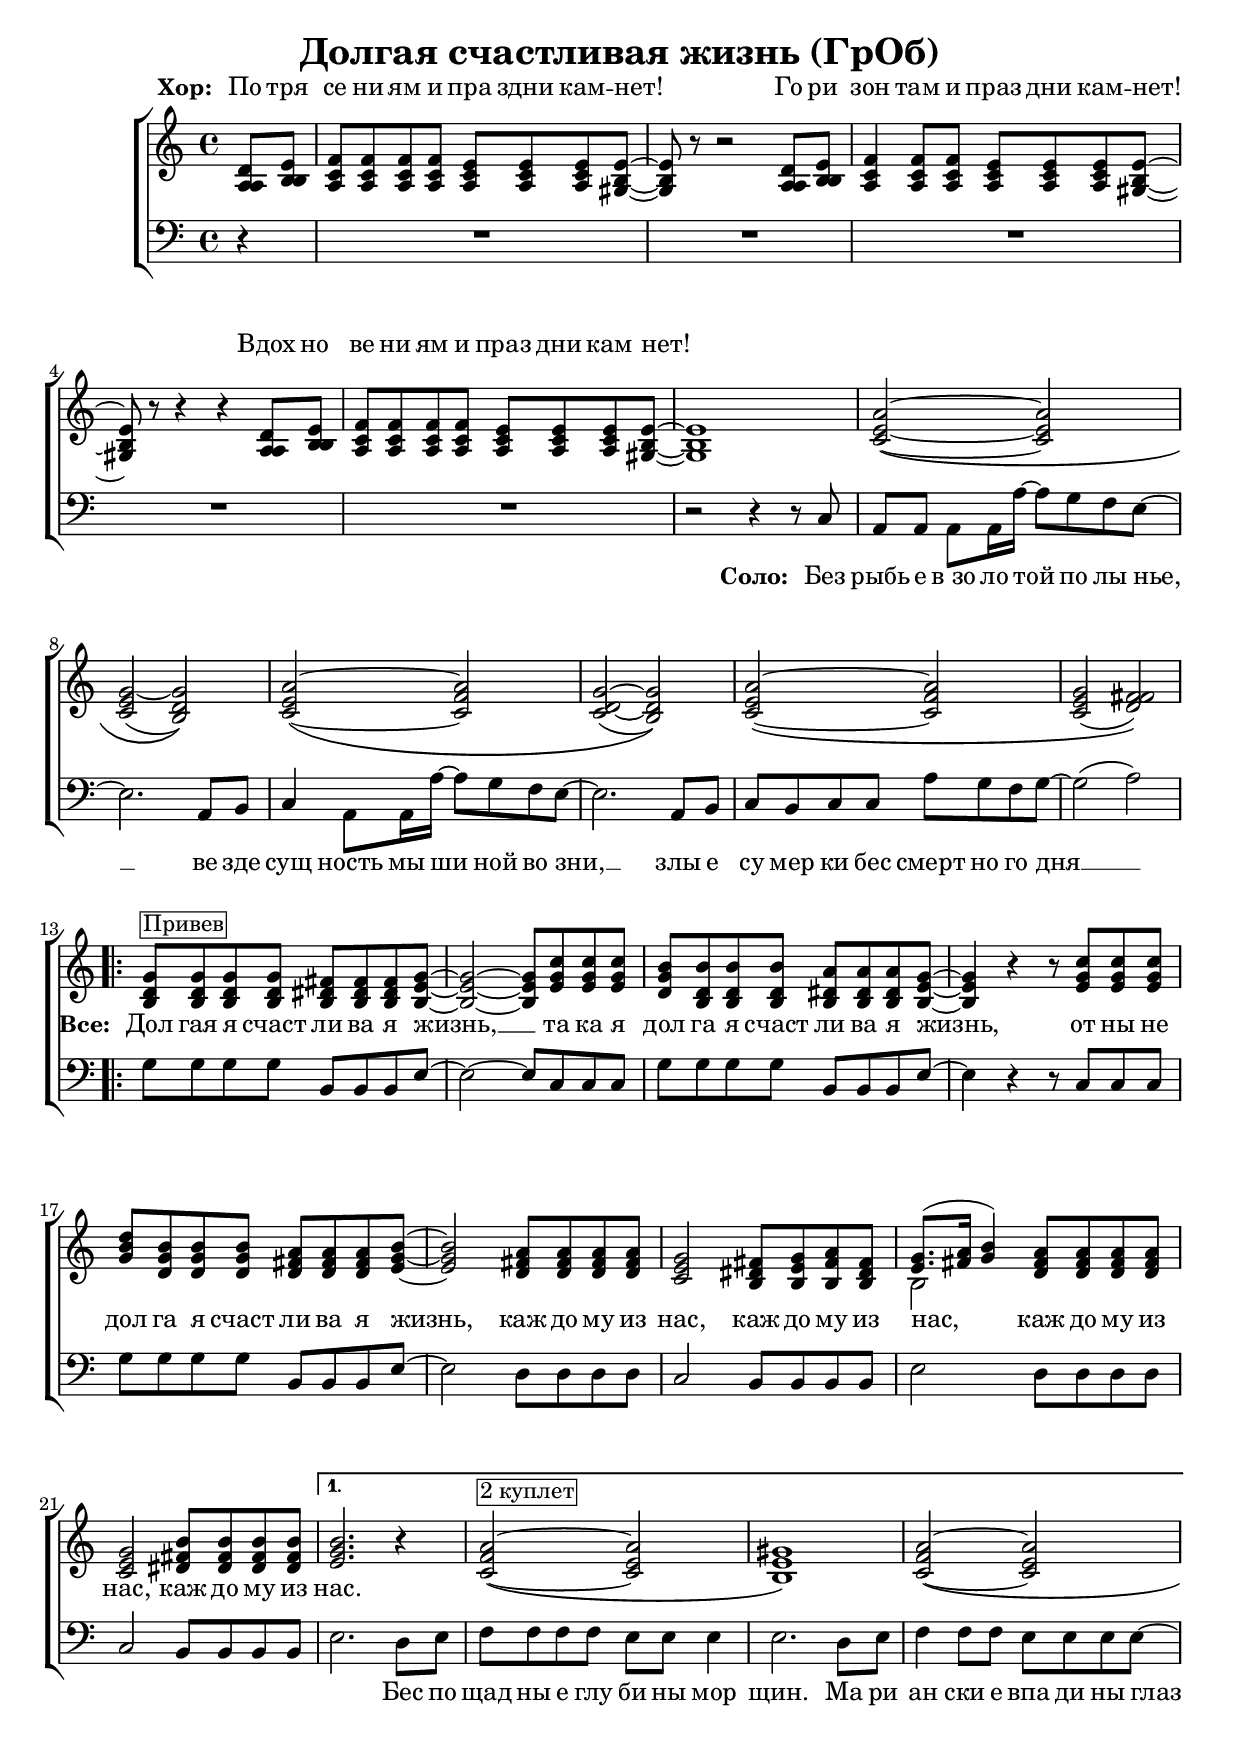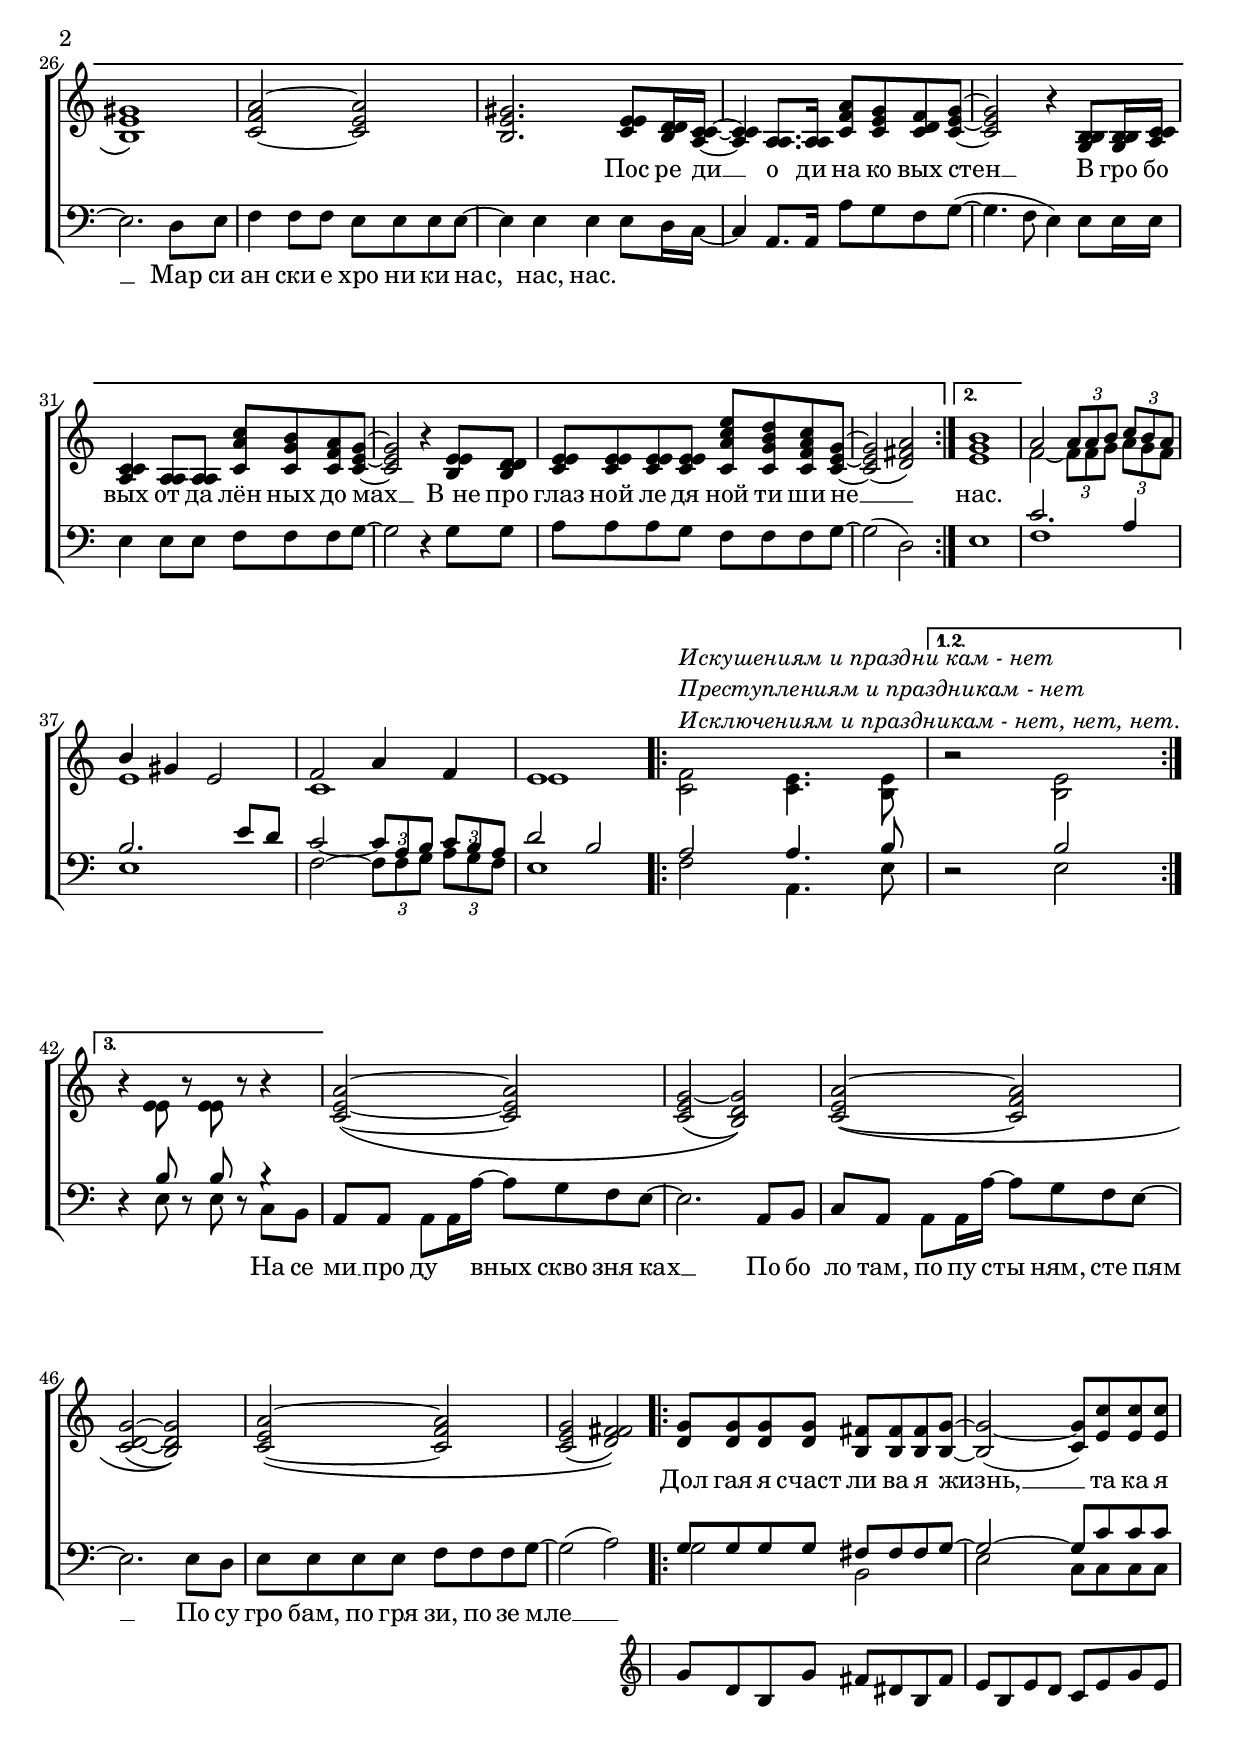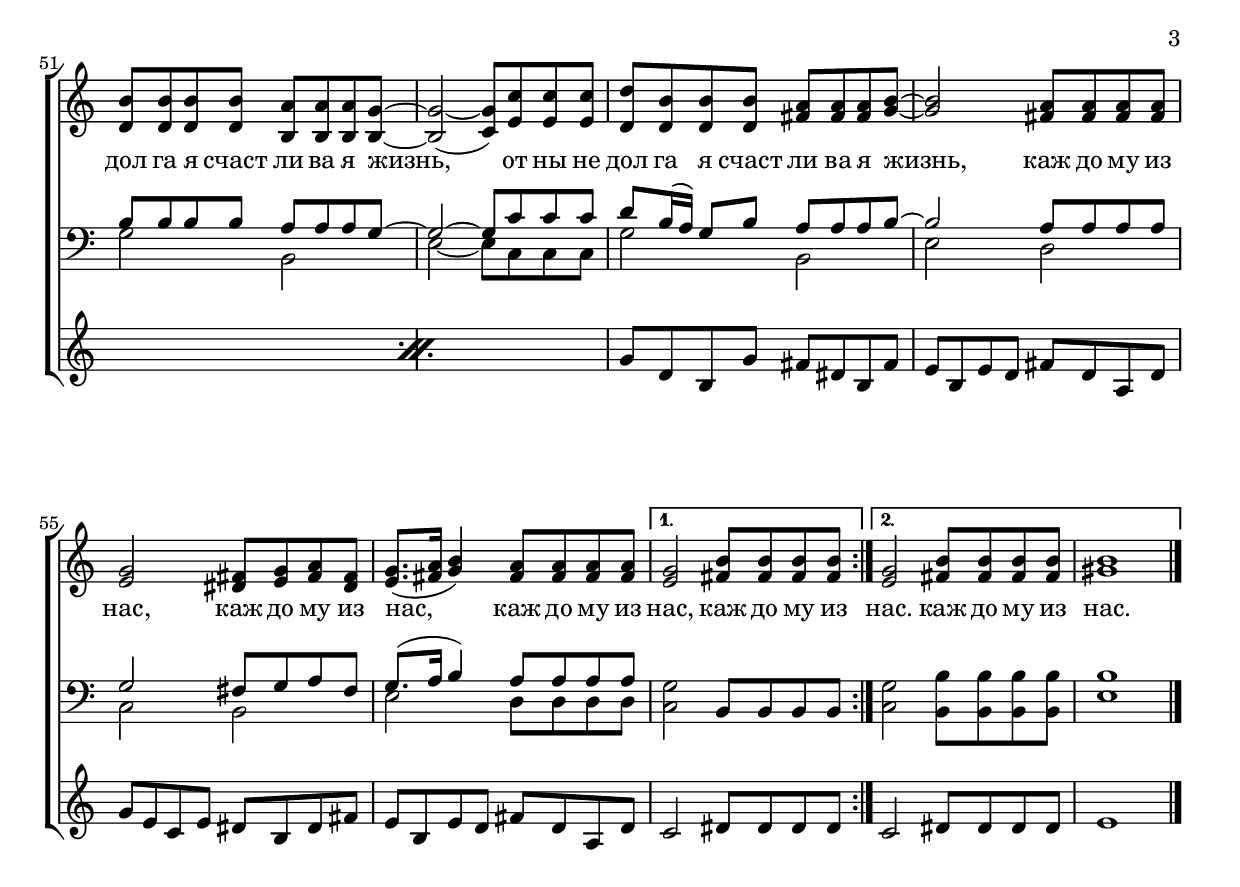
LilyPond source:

\version "2.18.0"  % necessary for upgrading to future LilyPond versions.

\header{
  title = "Долгая счастливая жизнь (ГрОб)"
}

global = {
  \key c \major
  \time 4/4
}

sopMusicChorus = \relative {
  g'8^\markup {\box "Привев"} g g g fis fis fis g~ | g2~ g8 c c c | b b b b a a a g~ |
  g4 r r8 c c c | d b b b a a a b~ | b2 a8 a a a | g2 fis8 g a fis |
  g8.( a16 b4) a8 a a a | g2 b8 b b b |
}

sopPreChorusMusic = \relative {
a'2~\( a | g~ g\) | a~\( a | g~ g\) |
  a~\( a | g( fis)\) | }

bassWordsThirdVerse = \markup \italic \column {
 "Искушениям и праздни кам - нет"
 "Преступлениям и праздникам - нет"
 "Исключениям и праздникам - нет, нет, нет."
}

sopMusic = \relative {
  \partial 4 d'8 e | f f f f e e e e~ | e r8 r2 d8 e | f4 f8 f e e e e~ | e r8 r4 r4 d8 e |
  f f f f e e e e~ | e1 | 
  \sopPreChorusMusic
  \repeat volta 2 { \sopMusicChorus }
  \alternative
  { {
    b'2. r4 | a2~\(^\markup {\box "2 куплет"}  a | gis1\) | a2~\( a |
    gis1\) | a2~ a | gis2. e8 d16 c~ | c4  a8. a16 a'8 g f g~ | g2 r4 b,8 b16 c |
    c4 a8 a c' b a g~ | g2 r4 e8 d | e e e e e' d c g~ | g2( a) |
  }
  { b1 }
  }
  a2 \tuplet 3/2 4 { a8 a b c b a } | b4 gis e2 | f a4 f | e1 |
  \repeat volta 3 { f2^\markup { \bassWordsThirdVerse } e4. e8 | }
  \alternative {{r2 e}{r4 e8 r e r r4}}
  \sopPreChorusMusic
  \repeat volta 2 {
    g8 g g g fis fis fis g~ | g2~ g8 c c c | b b b b a a a g~ |
    g2~ g8 c c c | d b b b a a a b~ | b2 a8 a a a | g2 fis8 g a fis |
    g8.( a16 b4) a8 a a a | }
  \alternative {{g2 b8 b b b}{g2 b8 b b b | b1}}
}

altoMusicChorus = \relative {
  d'8 d d d dis dis dis e~ | e2~ e8 g g g | g d d d dis dis dis e~ |
  e4 r r8 g g g | b g g g fis fis fis g~ | g2 fis8 fis fis fis | e2 dis8 e fis dis |
  e8.( fis16 g4) fis8 fis fis fis | e2 fis8 fis fis fis |  
}

altoPreChorusMusic = \relative {
e'2~\( e | e( d)\) | e~\( f | d~ d\) |
  e\( f | e( fis)\) | 
}

altoMusic = \relative {
  \partial 4 a8  b | c c c c c c c b~ | b r8 r2 a8 b | c4 c8 c c c c b~ | b r8 r4 r4 a8 b |
  c c c c c c c  b~ | b1 |
  \altoPreChorusMusic
  \repeat volta 2 {  \altoMusicChorus }
  \alternative
  { {                  
    g'2. r4 | f2\( e | e1\) | f2\( e |
    e1 | f2 e | e2. e8 d16 c~ | c4  a8. a16 f'8 e d e | e2 r4 b8 b16 c |
    a4 a8 a a' g f e~ | e2 r4  e8 d | e e e e <c' a> <b g> <a f> e~ | e2 fis |
  }                
  { g1 }
  }
  << { \voiceOne s1 s1 s1 s1 } \new Voice { \voiceTwo f2~ \tuplet 3/2 4 { f8 f g a g f } | e1 | c | e | } >> \oneVoice
  \stemDown { \repeat volta 3 { c2 c4. b8 | }
  \alternative {{r2 b}{ r4 e8 r e r r4}}
  }
  \altoPreChorusMusic
  \repeat volta 2 {
    d8 d d d  b b b b~ | b2( c8) e e e | d d d d b b b b~ |
    b2( c8) e e e | d d d d fis fis fis g~ | g2 fis8 fis fis fis | e2 dis8 e fis dis |
    e8.( fis16 g4) fis8 fis fis fis | }
  \alternative {{e2 fis8 fis fis fis} {e2 fis8 fis fis fis | gis1}}

}

tenorMusicChorus = \relative {
  b8 b b b b b b b~ | b2~ b8 e e e | d b b b b b b b~ |
  b4 r r8 e e e | g d d d d d d e~ | e2 d8 d d d | c2 b8 b b b |
  << { \voiceOne s2 } \new Voice { \voiceTwo b2~ } >> \oneVoice d8 d d d | c2 dis8 dis dis dis |
}

tenorPreChorusMusic = \relative {
 \stemUp { c'2~\( c | c( b)\) | c~\( c | c( b)\) |
  c~\( c | c( d)\) |  }
}

tenorMusic = \relative {
  \partial 4 a8 b | a a a a a a a gis~ | gis r8 r2 a8 b | a4 a8 a a a a gis~ | gis r8 r4 r4 a8 b | 
  a a a a a a a gis~ | gis1 | 
  \tenorPreChorusMusic
  \repeat volta 2 { \tenorMusicChorus }
  \alternative
  { {
    e'2. r4 | c2\( c | b1\) | c2\( c |
    b1 | c2~ c | b2. c8 b16 a~ | a4 a8. a16 c8 c c c | c2 r4 g8 g16 a |
    c4 a8 a c c c c~ | c2 r4 b8 b | c c c c c c c c~ | c2( d) |
  }
  { e1 }
  }
  %% moved to bass staff
  s1 s1 s1 s1 |
  \repeat volta 3 { s1 }
  \alternative {{s1}{s1}}
  \tenorPreChorusMusic 
  \new Staff {
  \once \omit Staff.TimeSignature
  \repeat volta 2 {
  \repeat percent 2 { g8 d b g' fis dis b fis' | e b e d c e g e |}
   g8 d b g' fis dis b fis' | e b e d fis d a d | g e c e dis b dis fis | e b e d fis d a d |
  }
  \alternative{{ c2 dis8 dis dis dis} { c2 dis8 dis dis dis | e1 }}
  }
}

baseMusicChorus = \relative {
  g8 g g g b, b b e~ | e2~ e8 c c c | g' g g g b, b b e~ |
  e4 r r8 c c c| g' g g g b, b b e~ | e2 d8 d d d | c2 b8 b b b |
  e2 d8 d d d | c2 b8 b b b | 
}



bassMusic = \relative {
  \partial 4 d4\rest | R1*4 |
  | R1 | r2 r4 r8 c8 | a a a a16 a'~ a8 g f e~ | e2. a,8 b | c4 a8 a16 a'~ a8 g f e~ | e2. a,8 b |
  c b c c a' g f g~ | g2( a) | 
  \repeat volta 2 { \baseMusicChorus }
  \alternative
  { {
  e2. d8 e | f f f f e e e4 | e2. d8 e | f4 f8 f e e e e~ |
  e2. d8 e | f4 f8 f e e e e~ | e4 e e e8 d16 c~ | c4  a8. a16 a'8 g f g~( | g4. f8 e4) e8 e16 e |
  e4 e8 e f f f g~ | g2 r4 g8 g | a a a g f f f g~ | g2( d) |
  }
  {
  e1
  }
  }
  << { \voiceOne \stemDown { f1 | e | f2~ \tuplet 3/2 4 { f8 f g a g f } | e1 | }
     \repeat volta 3 {f2 a,4. e'8|}
     \alternative {{ s2 e }{ s4 e8 s e s c8 b | }}}
  %% tenor temporarily moved to bass clef
  \new Voice { \voiceTwo \stemUp { c'2. a4 | b2. e8 d | c2~ \tuplet 3/2 4 { c8 a b c b a } | d2 b | }
    \repeat volta 3 { a2 a4. b8|}
  \alternative {{d,2\rest b' }{d,4\rest b'8 d,\rest b' d,\rest b'4\rest}}
  }>> \oneVoice
  a,8 a a a16 a'~ a8 g f e~ | e2. a,8 b | c a  a a16 a'~ a8 g f e~ | e2. e8 d |
  e e e e f f f g~| g2( a) | 
  % Chorus
  \repeat volta 2 { <<\voiceOne {
  g8 g g g fis fis fis g~ | g2~ g8 c c c | b b b b  a a a g~ |
  g2~ g8 c c c| d b16( a) g8 b a a a b~ | b2 a8 a a a | g2 fis8 g a fis | g8.( a16 b4) a8 a a a | }
    \new Voice {\voiceTwo
      g2 b, | e c8 c c c | g'2 b, | e~ e8 c c c | g'2 b, | e d | c b | e d8 d d d 
    } >> \oneVoice }
  \alternative {
    { <<{c2 b8 b b b} {g'2 s2}>> | }
    { <<{g2 b,8 b b b | e1} {c2 b'8 b b b | b1}>> }
  }
}


womenWords = \lyricmode {
  \set stanza = "Хор: "
  По тря се ни ям и пра здни кам -- нет! Го ри зон там и праз дни кам -- нет! Вдох но
  ве ни ям и праз дни кам нет!
}

chorusWords = \lyricmode {
 { Дол гая я счаст ли ва я жизнь, __ та ка я дол га я счаст ли ва я жизнь,
 от ны не дол га я счаст ли ва я жизнь, каж до му из нас, каж до му из
 нас, каж до му из нас, каж до му из нас. }
}

bassFirstVerseWords =  \lyricmode {
 Без рыбь е в_зо ло той по лы нье, __ ве зде сущ ность мы ши ной во зни, __ злы е
 cу мер ки бес смерт но го дня __ 
}

bassWords =  \lyricmode {
 \set stanza = "Соло: "
 Без рыбь е в_зо ло той по лы нье, __ ве зде сущ ность мы ши ной во зни, __ злы е
 cу мер ки бес смерт но го дня __ 
 "" "" "" "" "" "" "" "" "" "" "" "" "" "" ""
 "" "" "" "" "" "" "" "" "" "" "" "" "" "" ""
 "" "" "" "" "" "" "" "" "" "" "" "" "" "" ""
 "" "" "" "" ""
 Бес по щад ны е глу би ны мор щин.
 Ма ри ан ски е впа ди ны глаз __
 Мар си ан ски е хро ни ки нас, нас, нас.
 "" "" "" "" "" "" "" "" "" "" "" "" "" "" ""
 "" "" "" "" "" "" "" "" "" "" "" "" "" "" ""
 "" "" "" "" "" "" "" "" "" "" "" "" "" "" ""
 На се ми __ про ду_"" вных скво зня ках __
 По бо ло там, по пу сты ням, сте пям __
 По су гро бам, по гря зи, по зе мле __
}

everybodyWords = \lyricmode {
"" "" "" "" "" "" "" "" "" "" "" "" "" "" ""
"" "" "" "" "" "" "" "" "" "" "" "" "" "" ""
"" "" "" "" ""
\set stanza = "Все: "
\chorusWords
 "" "" "" "" "" ""
 Пос ре ди __ о ди на ко вых стен __
 В гро бо вых от да лён ных до мах __
 В_не про глаз ной ле дя ной ти ши не __
 нас.
"" "" "" "" "" "" "" "" "" "" "" "" "" "" ""
"" "" "" "" "" "" "" "" "" "" ""
\chorusWords каж до му из нас.
}

\score {
  \layout {
    \context {
    \Score
%    \override StaffGrouper.staff-staff-spacing.padding = #2
%    \override StaffGrouper.staff-staff-spacing.basic-distance = #-10
  }
  }
  \new ChoirStaff
  <<
    \new Staff = "women" \with {midiInstrument = #"clarinet"}
    <<
      \new Voice = "sopranos" {
      <<
        \global
        \sopMusic
        \altoMusic
        \tenorMusic
      >>
      \bar "|."
      }
    >>
    \new Lyrics = "women-only" \with { alignAboveContext = "women" }
    \new Lyrics = "everybody" \with { alignBelowContext = "women" }
    \new Staff = "men" \with {midiInstrument = #"cello"}  <<
      \clef bass
      \new Voice = "basses" {
        <<
          \global \bassMusic
        >>
      }
  >>
    \new Lyrics = "basses"
    \context Lyrics = "women-only" \lyricsto "sopranos" \womenWords
    \context Lyrics = "everybody" \lyricsto "sopranos" \everybodyWords
    \context Lyrics = "basses" \lyricsto "basses" \bassWords
  >>
}

\score {
  \midi { \tempo 4= 98 }
  \unfoldRepeats
  \new ChoirStaff <<
    \new Staff = "women" \with {midiInstrument = #"clarinet"} <<
      \new Voice = "sopranos" {
      <<
        \global
        \sopMusic
        \altoMusic
        \tenorMusic
      >>
      }
    >>
    \new Staff = "men" \with {midiInstrument = #"cello"}  <<
      \clef bass
      \new Voice = "basses" {
        <<
          \global \bassMusic
        >>
      }
    >>
  >>
}